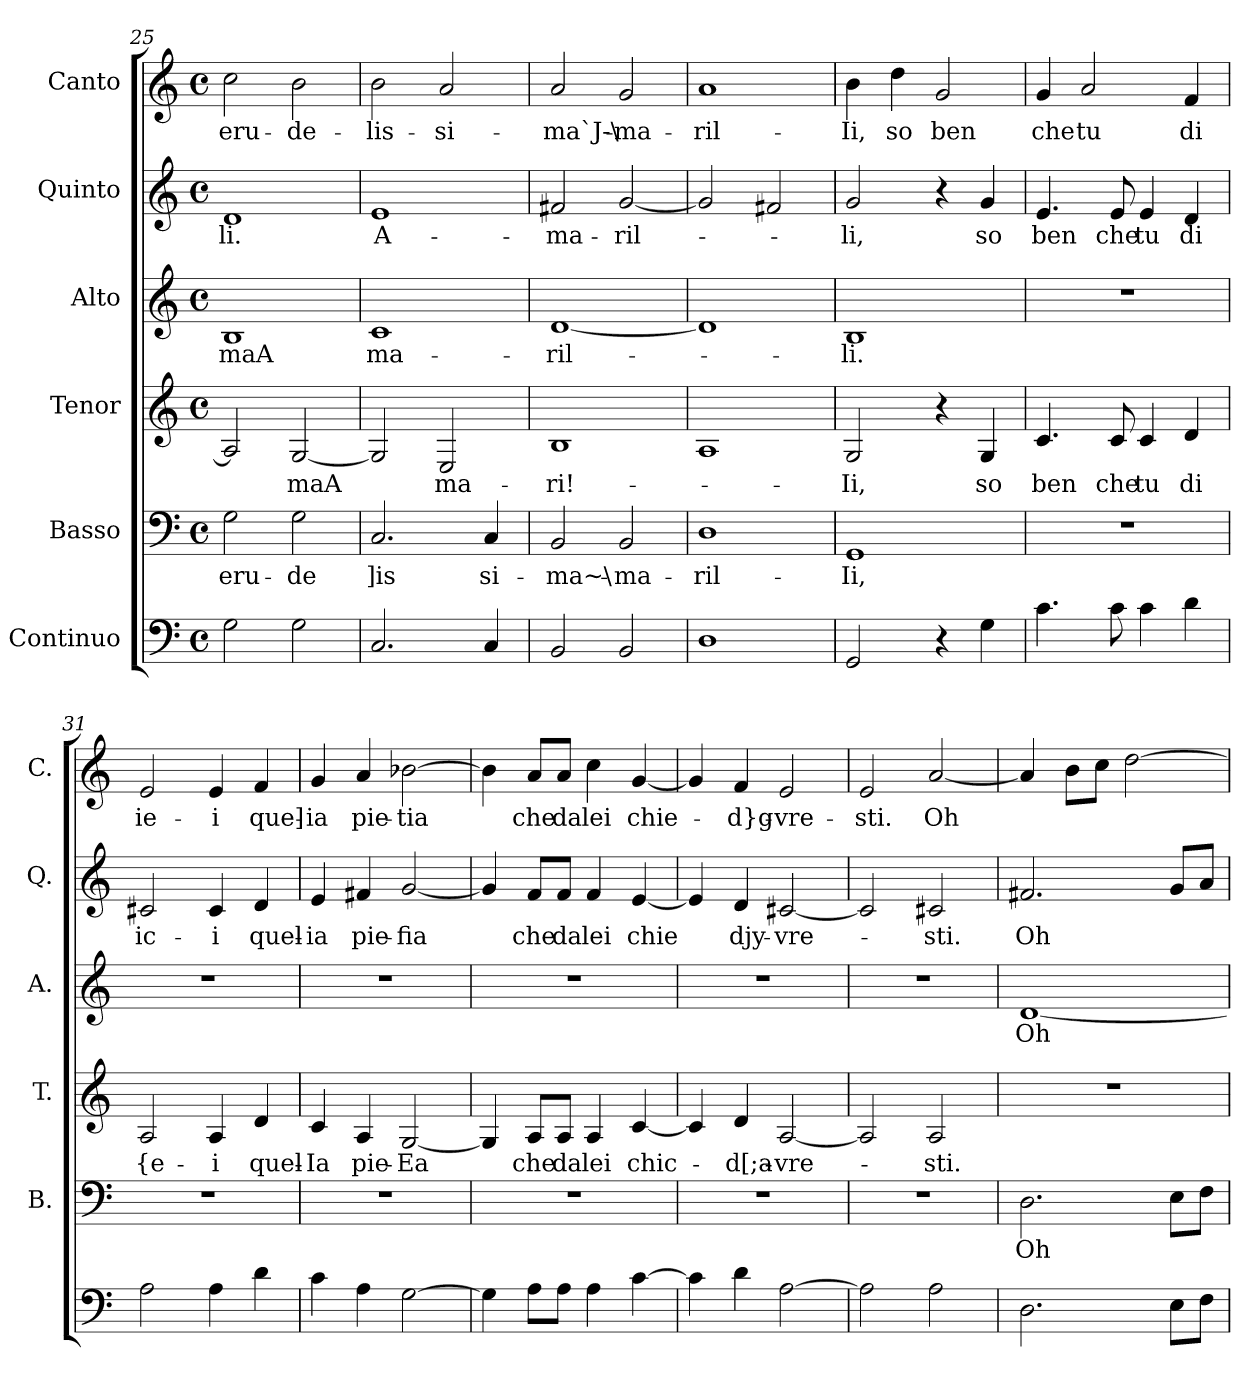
**kern	**kern	**text	**kern	**text	**kern	**text	**kern	**text	**kern	**text
*part6	*part5	*part5	*part4	*part4	*part3	*part3	*part2	*part2	*part1	*part1
*staff6	*staff5	*staff5	*staff4	*staff4	*staff3	*staff3	*staff2	*staff2	*staff1	*staff1
*I"Continuo	*I"Basso	*	*I"Tenor	*	*I"Alto	*	*I"Quinto	*	*I"Canto	*
*	*I'B.	*	*I'T.	*	*I'A.	*	*I'Q.	*	*I'C.	*
*clefF4	*clefF4	*	*clefG2	*	*clefG2	*	*clefG2	*	*clefG2	*
*k[]	*k[]	*	*k[]	*	*k[]	*	*k[]	*	*k[]	*
*M4/4	*M4/4	*	*M4/4	*	*M4/4	*	*M4/4	*	*M4/4	*
*met(c)	*met(c)	*	*met(c)	*	*met(c)	*	*met(c)	*	*met(c)	*
=25	=25	=25	=25	=25	=25	=25	=25	=25	=25	=25
!	!	!LO:LY:b	!	!	!	!LO:LY:b	!	!LO:LY:b	!	!LO:LY:b
2G\	2G\	-eru-	2A/]	.	1B	-maA	1d	-li.	2cc\	-eru-
!	!	!LO:LY:b	!	!LO:LY:b	!	!	!	!	!	!LO:LY:b
2G\	2G\	-de	[2G/	-maA	.	.	.	.	2b\	-de-
!!LO:LB:g=z
=26	=26	=26	=26	=26	=26	=26	=26	=26	=26	=26
!	!	!LO:LY:b	!	!	!	!LO:LY:b	!	!LO:LY:b	!	!LO:LY:b
2.C/	2.C/	-]is	2G/]	.	1c	-ma-	1e	-A-	2b\	-lis-
!	!	!	!	!LO:LY:b	!	!	!	!	!	!LO:LY:b
.	.	.	2E/	-ma-	.	.	.	.	2a/	-si-
!	!	!LO:LY:b	!	!	!	!	!	!	!	!
4C/	4C/	-si-	.	.	.	.	.	.	.	.
=27	=27	=27	=27	=27	=27	=27	=27	=27	=27	=27
!	!	!LO:LY:b	!	!LO:LY:b	!	!LO:LY:b	!	!LO:LY:b	!	!LO:LY:b
2BB/	2BB/	-ma~\-	1B	-ri!-	[1d	-ril-	2f#X/	-ma-	2a/	-ma`J-\-
!	!	!LO:LY:b	!	!	!	!	!	!LO:LY:b	!	!LO:LY:b
2BB/	2BB/	-ma-	.	.	.	.	[2g/	-ril-	2g/	-ma-
=28	=28	=28	=28	=28	=28	=28	=28	=28	=28	=28
!	!	!LO:LY:b	!	!	!	!	!	!	!	!LO:LY:b
1D	1D	-ril-	1A	.	1d]	.	2g/]	.	1a	-ril-
.	.	.	.	.	.	.	2f#X/	.	.	.
=29	=29	=29	=29	=29	=29	=29	=29	=29	=29	=29
!	!	!LO:LY:b	!	!LO:LY:b	!	!LO:LY:b	!	!LO:LY:b	!	!LO:LY:b
2GG/	1GG	-Ii,	2G/	-Ii,	1B	-li.	2g/	-li,	4b\	-Ii,
!	!	!	!	!	!	!	!	!	!	!LO:LY:b
.	.	.	.	.	.	.	.	.	4dd\	-so
!	!	!	!	!	!	!	!	!	!	!LO:LY:b
4r	.	.	4r	.	.	.	4r	.	2g/	-ben
!	!	!	!	!LO:LY:b	!	!	!	!LO:LY:b	!	!
4G\	.	.	4G/	-so	.	.	4g/	-so	.	.
=30	=30	=30	=30	=30	=30	=30	=30	=30	=30	=30
!	!	!	!	!LO:LY:b	!	!	!	!LO:LY:b	!	!LO:LY:b
4.c\	1r	.	4.c/	-ben	1r	.	4.e/	-ben	4g/	-che
!	!	!	!	!	!	!	!	!	!	!LO:LY:b
.	.	.	.	.	.	.	.	.	2a/	-tu
!	!	!	!	!LO:LY:b	!	!	!	!LO:LY:b	!	!
8c\	.	.	8c/	-che	.	.	8e/	-che	.	.
!	!	!	!	!LO:LY:b	!	!	!	!LO:LY:b	!	!
4c\	.	.	4c/	-tu	.	.	4e/	-tu	.	.
!	!	!	!	!LO:LY:b	!	!	!	!LO:LY:b	!	!LO:LY:b
4d\	.	.	4d/	-di	.	.	4d/	-di	4f/	-di
=31	=31	=31	=31	=31	=31	=31	=31	=31	=31	=31
!	!	!	!	!LO:LY:b	!	!	!	!LO:LY:b	!	!LO:LY:b
2A\	1r	.	2A/	-{e-	1r	.	2c#X/	-ic-	2e/	-ie-
!	!	!	!	!LO:LY:b	!	!	!	!LO:LY:b	!	!LO:LY:b
4A\	.	.	4A/	-i	.	.	4c#/	-i	4e/	-i
!	!	!	!	!LO:LY:b	!	!	!	!LO:LY:b	!	!LO:LY:b
4d\	.	.	4d/	-quel-	.	.	4d/	-quel-	4f/	-que]-
=32	=32	=32	=32	=32	=32	=32	=32	=32	=32	=32
!	!	!	!	!LO:LY:b	!	!	!	!LO:LY:b	!	!LO:LY:b
4c\	1r	.	4c/	-Ia	1r	.	4e/	-ia	4g/	-ia
!	!	!	!	!LO:LY:b	!	!	!	!LO:LY:b	!	!LO:LY:b
4A\	.	.	4A/	-pie-	.	.	4f#X/	-pie-	4a/	-pie-
!	!	!	!	!LO:LY:b	!	!	!	!LO:LY:b	!	!LO:LY:b
[2G\	.	.	[2G/	-Ea	.	.	[2g/	-fia	[2b-X\	-tia
=33	=33	=33	=33	=33	=33	=33	=33	=33	=33	=33
4G\]	1r	.	4G/]	.	1r	.	4g/]	.	4b-\]	.
!	!	!	!	!LO:LY:b	!	!	!	!LO:LY:b	!	!LO:LY:b
8A\L	.	.	8A/L	-che	.	.	8f/L	-che	8a/L	-che
!	!	!	!	!LO:LY:b	!	!	!	!LO:LY:b	!	!LO:LY:b
8A\J	.	.	8A/J	-da	.	.	8f/J	-da	8a/J	-da
!	!	!	!	!LO:LY:b	!	!	!	!LO:LY:b	!	!LO:LY:b
4A\	.	.	4A/	-lei	.	.	4f/	-lei	4cc\	-lei
!	!	!	!	!LO:LY:b	!	!	!	!LO:LY:b	!	!LO:LY:b
[4c\	.	.	[4c/	-chic-	.	.	[4e/	-chie	[4g/	-chie-
!!LO:PB:g=z
=34	=34	=34	=34	=34	=34	=34	=34	=34	=34	=34
4c\]	1r	.	4c/]	.	1r	.	4e/]	.	4g/]	.
!	!	!	!	!LO:LY:b	!	!	!	!LO:LY:b	!	!LO:LY:b
4d\	.	.	4d/	-d[;a-	.	.	4d/	-djy-	4f/	-d}g-
!	!	!	!	!LO:LY:b	!	!	!	!LO:LY:b	!	!LO:LY:b
[2A\	.	.	[2A/	-vre-	.	.	[2c#X/	-vre-	2e/	-vre-
=35	=35	=35	=35	=35	=35	=35	=35	=35	=35	=35
!	!	!	!	!	!	!	!	!	!	!LO:LY:b
2A\]	1r	.	2A/]	.	1r	.	2c#/]	.	2e/	-sti.
!	!	!	!	!LO:LY:b	!	!	!	!LO:LY:b	!	!LO:LY:b
2A\	.	.	2A/	-sti.	.	.	2c#X/	-sti.	[2a/	-Oh
=36	=36	=36	=36	=36	=36	=36	=36	=36	=36	=36
!	!	!LO:LY:b	!	!	!	!LO:LY:b	!	!LO:LY:b	!	!
2.D\	2.D\	-Oh	1r	.	[1d	-Oh	2.f#X/	-Oh	4a/]	.
.	.	.	.	.	.	.	.	.	8b\L	.
.	.	.	.	.	.	.	.	.	8cc\J	.
.	.	.	.	.	.	.	.	.	[2dd\	.
8E\L	8E\L	.	.	.	.	.	8g/L	.	.	.
8F\J	8F\J	.	.	.	.	.	8a/J	.	.	.
=	=	=	=	=	=	=	=	=	=	=
*-	*-	*-	*-	*-	*-	*-	*-	*-	*-	*-
